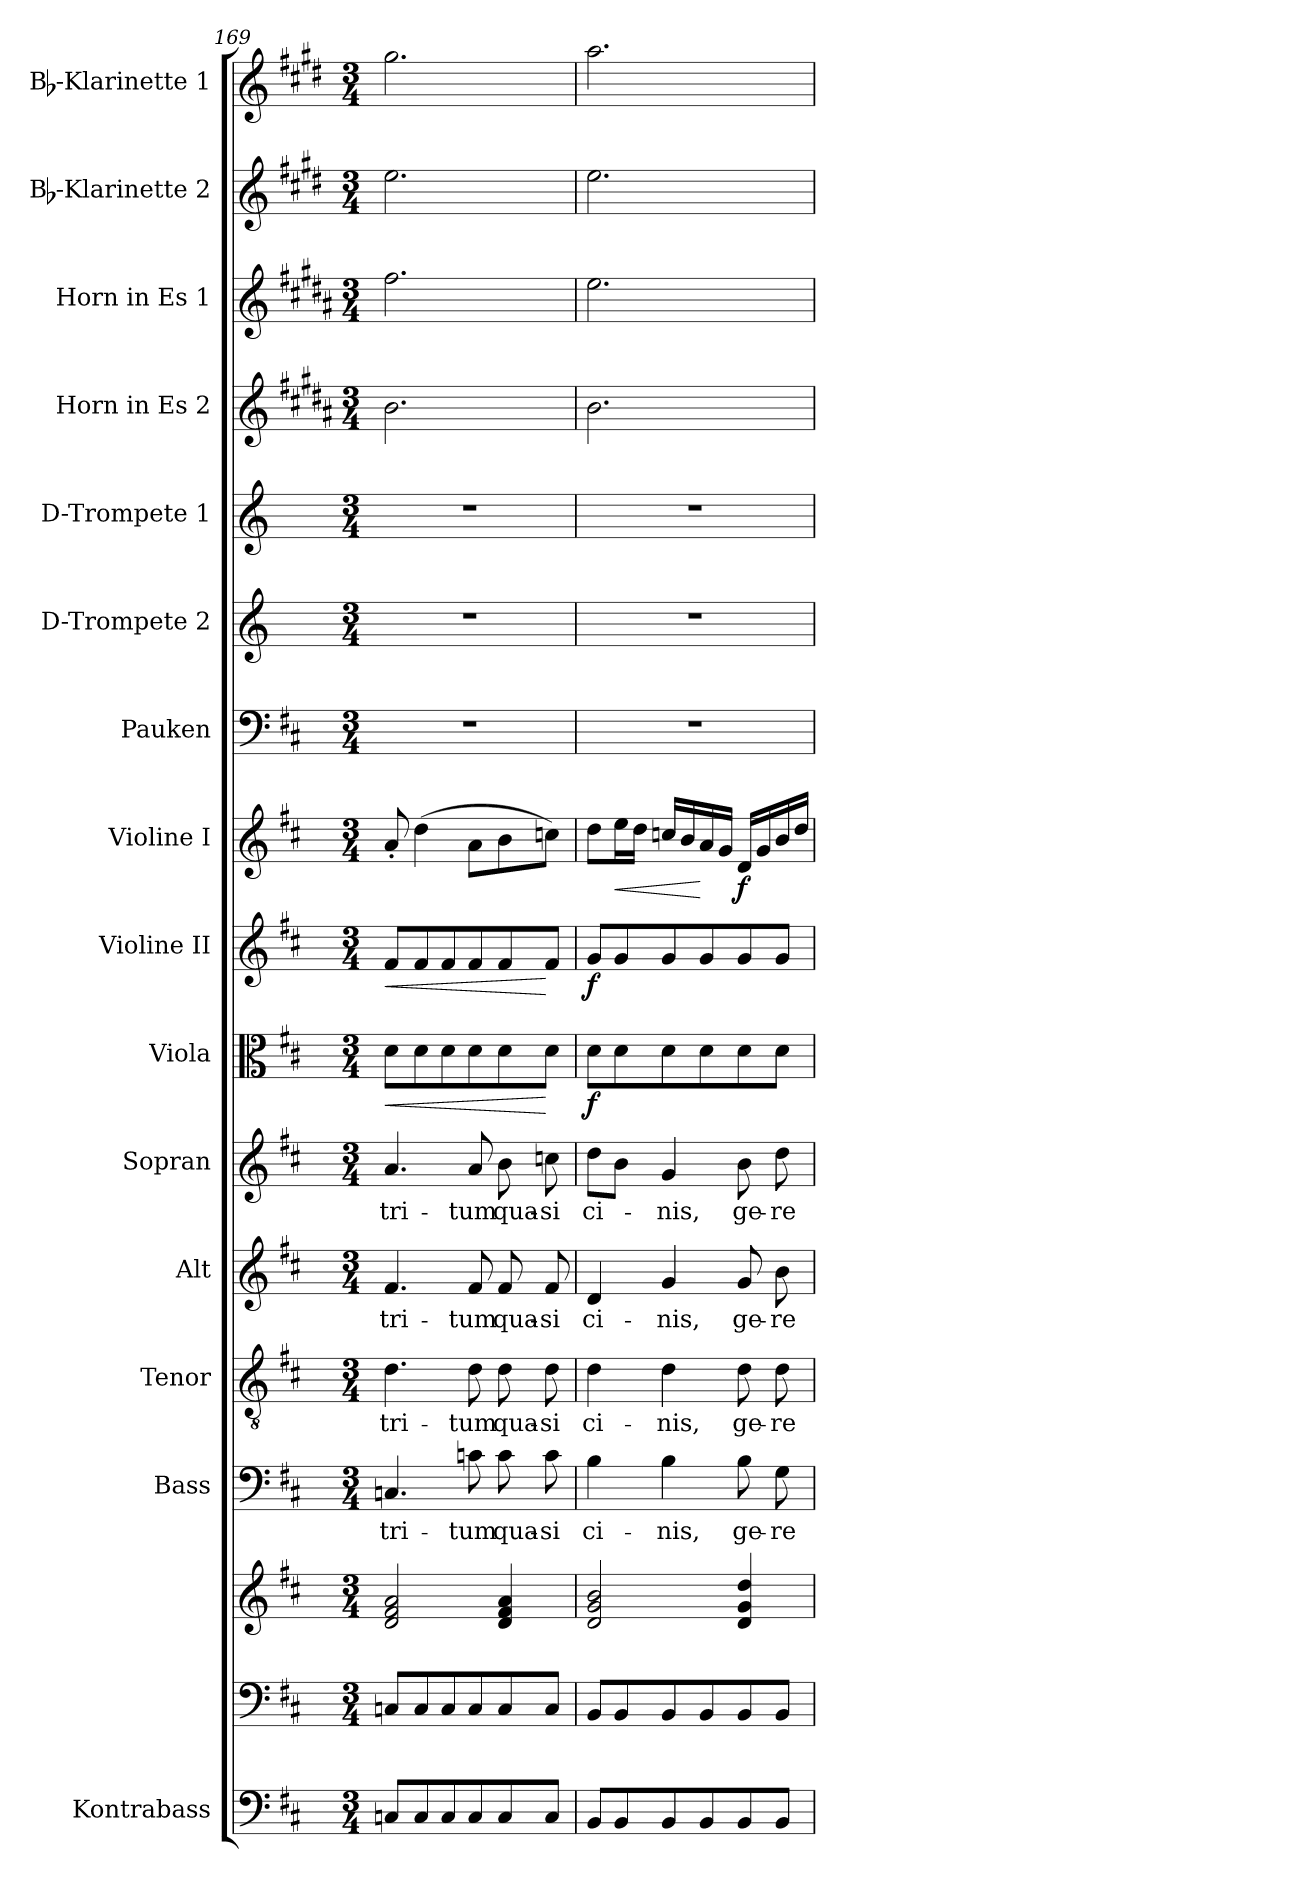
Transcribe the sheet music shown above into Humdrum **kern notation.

**kern	**kern	**kern	**kern	**text	**kern	**text	**kern	**text	**kern	**text	**kern	**dynam	**kern	**dynam	**kern	**dynam	**kern	**kern	**kern	**kern	**kern	**kern	**kern
*part16	*part15	*part15	*part14	*part14	*part13	*part13	*part12	*part12	*part11	*part11	*part10	*part10	*part9	*part9	*part8	*part8	*part7	*part6	*part5	*part4	*part3	*part2	*part1
*staff17	*staff16	*staff15	*staff14	*staff14	*staff13	*staff13	*staff12	*staff12	*staff11	*staff11	*staff10	*staff10	*staff9	*staff9	*staff8	*staff8	*staff7	*staff6	*staff5	*staff4	*staff3	*staff2	*staff1
*I"Kontrabass	*	*	*I"Bass	*	*I"Tenor	*	*I"Alt	*	*I"Sopran	*	*I"Viola	*	*I"Violine II	*	*I"Violine I	*	*I"Pauken	*I"D-Trompete 2	*I"D-Trompete 1	*I"Horn in Es 2	*I"Horn in Es 1	*I"Bb-Klarinette 2	*I"Bb-Klarinette 1
*I'Kb.	*	*	*I'B.	*	*I'T.	*	*I'A.	*	*I'S.	*	*I'Vla.	*	*I'Vl. II	*	*I'Vl. I	*	*I'Pk.	*I'D Trp. 2	*I'D Trp. 1	*	*	*I'Bb Kl. 2	*I'Bb Kl. 1
*clefF4	*clefF4	*clefG2	*clefF4	*	*clefGv2	*	*clefG2	*	*clefG2	*	*clefC3	*	*clefG2	*	*clefG2	*	*clefF4	*clefG2	*clefG2	*clefG2	*clefG2	*clefG2	*clefG2
*ITrd7c12	*	*	*	*	*	*	*	*	*	*	*	*	*	*	*	*	*	*ITrd-1c-2	*ITrd-1c-2	*ITrd5c9	*ITrd5c9	*ITrd1c2	*ITrd1c2
*k[f#c#]	*k[f#c#]	*k[f#c#]	*k[f#c#]	*	*k[f#c#]	*	*k[f#c#]	*	*k[f#c#]	*	*k[f#c#]	*	*k[f#c#]	*	*k[f#c#]	*	*k[f#c#]	*k[f#c#]	*k[f#c#]	*k[f#c#]	*k[f#c#]	*k[f#c#]	*k[f#c#]
*D:	*D:	*D:	*D:	*	*D:	*	*D:	*	*D:	*	*D:	*	*D:	*	*D:	*	*D:	*D:	*D:	*D:	*D:	*D:	*D:
*M3/4	*M3/4	*M3/4	*M3/4	*	*M3/4	*	*M3/4	*	*M3/4	*	*M3/4	*	*M3/4	*	*M3/4	*	*M3/4	*M3/4	*M3/4	*M3/4	*M3/4	*M3/4	*M3/4
=169	=169	=169	=169	=169	=169	=169	=169	=169	=169	=169	=169	=169	=169	=169	=169	=169	=169	=169	=169	=169	=169	=169	=169
!	!	!	!	!LO:LY:b	!	!LO:LY:b	!	!LO:LY:b	!	!LO:LY:b	!	!LO:HP:b	!	!LO:HP:b	!	!	!	!	!	!	!	!	!
8CCn/L	8Cn/L	2d/ 2f#/ 2a/	4.Cn/	-tri-	4.d\	-tri-	4.f#/	-tri-	4.a/	-tri-	8d\L	<	8f#/L	<	8a'</	.	2.r	2.r	2.r	2.d\	2.a\	2.dd\	2.ff#\
8CC/	8C/	.	.	.	.	.	.	.	.	.	8d\	.	8f#/	.	(>4dd\	.	.	.	.	.	.	.	.
8CC/	8C/	.	.	.	.	.	.	.	.	.	8d\	.	8f#/	.	.	.	.	.	.	.	.	.	.
!	!	!	!	!LO:LY:b	!	!LO:LY:b	!	!LO:LY:b	!	!LO:LY:b	!	!	!	!	!	!	!	!	!	!	!	!	!
8CC/	8C/	.	8cn\	-tum	8d\	-tum	8f#/	-tum	8a/	-tum	8d\	.	8f#/	.	8a\L	.	.	.	.	.	.	.	.
!	!	!	!	!LO:LY:b	!	!LO:LY:b	!	!LO:LY:b	!	!LO:LY:b	!	!	!	!	!	!	!	!	!	!	!	!	!
8CC/	8C/	4d/ 4f#/ 4a/	8c\	qua-	8d\	qua-	8f#/	qua-	8b\	qua-	8d\	.	8f#/	.	8b\	.	.	.	.	.	.	.	.
!	!	!	!	!LO:LY:b	!	!LO:LY:b	!	!LO:LY:b	!	!LO:LY:b	!	!	!	!	!	!	!	!	!	!	!	!	!
8CC/J	8C/J	.	8c\	-si	8d\	-si	8f#/	-si	8ccn\	-si	8d\J	[	8f#/J	[	8ccn\J)	.	.	.	.	.	.	.	.
=170	=170	=170	=170	=170	=170	=170	=170	=170	=170	=170	=170	=170	=170	=170	=170	=170	=170	=170	=170	=170	=170	=170	=170
!	!	!	!	!LO:LY:b	!	!LO:LY:b	!	!LO:LY:b	!	!LO:LY:b	!	!LO:DY:b	!	!LO:DY:b	!	!	!	!	!	!	!	!	!
8BBB/L	8BB/L	2d/ 2g/ 2b/	4B\	ci-	4d\	ci-	4d/	ci-	8dd\L	ci-	8d\L	f	8g/L	f	8dd\L	.	2.r	2.r	2.r	2.d\	2.g\	2.dd\	2.gg\
!	!	!	!	!	!	!	!	!	!	!	!	!	!	!	!	!LO:HP:b	!	!	!	!	!	!	!
8BBB/	8BB/	.	.	.	.	.	.	.	8b\J	.	8d\	.	8g/	.	16ee\L	<	.	.	.	.	.	.	.
.	.	.	.	.	.	.	.	.	.	.	.	.	.	.	16dd\JJ	.	.	.	.	.	.	.	.
!	!	!	!	!LO:LY:b	!	!LO:LY:b	!	!LO:LY:b	!	!LO:LY:b	!	!	!	!	!	!	!	!	!	!	!	!	!
8BBB/	8BB/	.	4B\	-nis,	4d\	-nis,	4g/	-nis,	4g/	-nis,	8d\	.	8g/	.	16ccn/LL	.	.	.	.	.	.	.	.
.	.	.	.	.	.	.	.	.	.	.	.	.	.	.	16b/	.	.	.	.	.	.	.	.
8BBB/	8BB/	.	.	.	.	.	.	.	.	.	8d\	.	8g/	.	16a/	[	.	.	.	.	.	.	.
.	.	.	.	.	.	.	.	.	.	.	.	.	.	.	16g/JJ	.	.	.	.	.	.	.	.
!	!	!	!	!LO:LY:b	!	!LO:LY:b	!	!LO:LY:b	!	!LO:LY:b	!	!	!	!	!	!LO:DY:b	!	!	!	!	!	!	!
8BBB/	8BB/	4d/ 4g/ 4dd/	8B\	ge-	8d\	ge-	8g/	ge-	8b\	ge-	8d\	.	8g/	.	16d/LL	f	.	.	.	.	.	.	.
.	.	.	.	.	.	.	.	.	.	.	.	.	.	.	16g/	.	.	.	.	.	.	.	.
!	!	!	!	!LO:LY:b	!	!LO:LY:b	!	!LO:LY:b	!	!LO:LY:b	!	!	!	!	!	!	!	!	!	!	!	!	!
8BBB/J	8BB/J	.	8G\	-re	8d\	-re	8b\	-re	8dd\	-re	8d\J	.	8g/J	.	16b/	.	.	.	.	.	.	.	.
.	.	.	.	.	.	.	.	.	.	.	.	.	.	.	16dd/JJ	.	.	.	.	.	.	.	.
=	=	=	=	=	=	=	=	=	=	=	=	=	=	=	=	=	=	=	=	=	=	=	=
*-	*-	*-	*-	*-	*-	*-	*-	*-	*-	*-	*-	*-	*-	*-	*-	*-	*-	*-	*-	*-	*-	*-	*-
